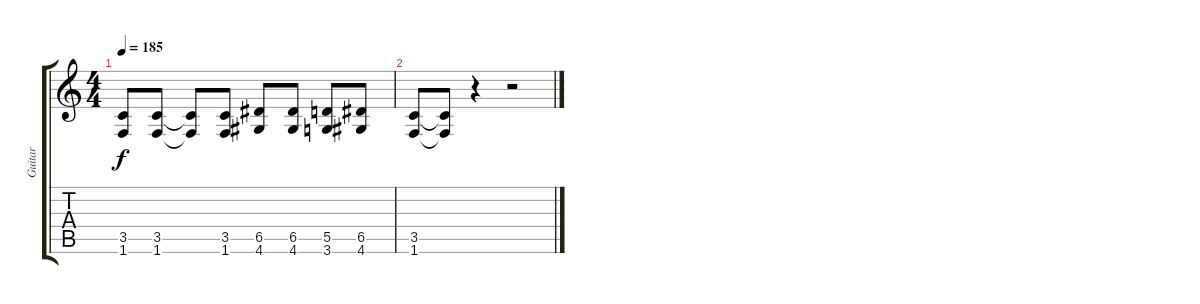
\track ("Guitar" "Guitar") {instrument distortionguitar}
\staff {score tabs}
\tuning (E4 B3 G3 D3 A2 E2) {hide}
\ts (4 4)
\tempo 185
\clef g2
\ks c
(3.5 1.6).8{dy f} (3.5 1.6).8 (3.5{t} 1.6{t}).8 (3.5 1.6).8 (6.5 4.6).8 (6.5 4.6).8 (5.5 3.6).8 (6.5 4.6).8 |
(3.5 1.6).8 (3.5{t} 1.6{t}).8 r.4 r.2
